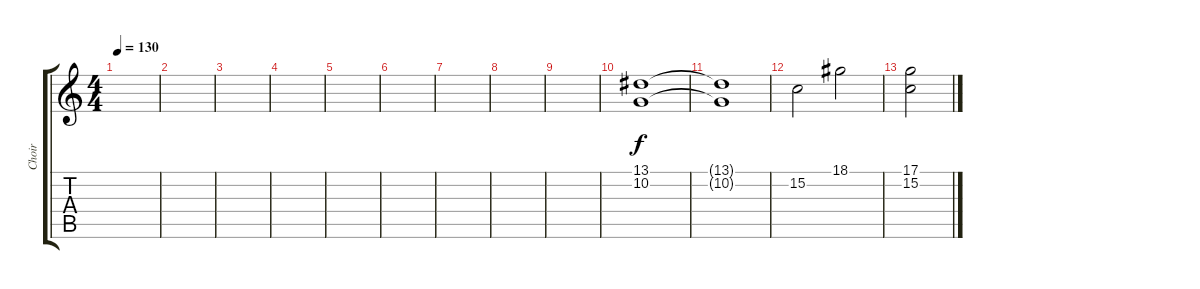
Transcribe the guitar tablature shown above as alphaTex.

\track ("Choir" "Choir") {instrument choiraahs}
\staff {score tabs}
\tuning (D4 A3 F3 C3 G2 C2) {hide}
\ts (4 4)
\tempo 130
\clef g2
\ks c
|
|
|
|
|
|
|
|
|
(13.1 10.2).1{volume 9 instrument pad4choir} |
(13.1{t} 10.2{t}).1 |
15.2.2 18.1.2 |
(17.1 15.2).2
